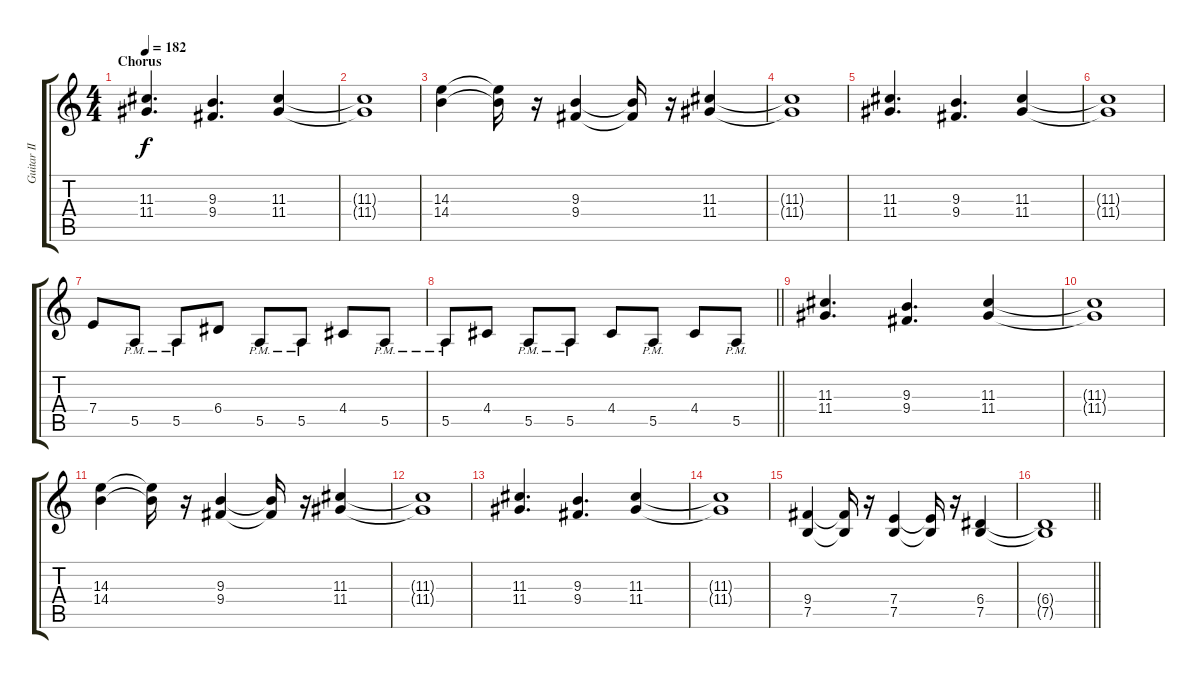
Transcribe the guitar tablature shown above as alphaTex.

\track ("Guitar II" "Guitar II") {instrument distortionguitar}
\staff {score tabs}
\tuning (B3 Gb3 D3 A2 E2 B1) {hide}
\ts (4 4)
\section ("" "Chorus")
\tempo 182
\clef g2
\ks c
(11.3 11.4).4{d dy f volume 10} (9.3 9.4).4{d} (11.3 11.4).4 |
(11.3{t} 11.4{t}).1 |
(14.3 14.4).4 (14.3{t} 14.4{t}).16 r.16 (9.3 9.4).4 (9.3{t} 9.4{t}).16 r.16 (11.3 11.4).4 |
(11.3{t} 11.4{t}).1 |
(11.3 11.4).4{d} (9.3 9.4).4{d} (11.3 11.4).4 |
(11.3{t} 11.4{t}).1 |
7.4.8 5.5{pm}.8 5.5{pm}.8 6.4.8 5.5{pm}.8 5.5{pm}.8 4.4.8 5.5{pm}.8 |
\barLineRight lightlight
5.5{pm}.8 4.4.8 5.5{pm}.8 5.5{pm}.8 4.4.8 5.5{pm}.8 4.4.8 5.5{pm}.8 |
\section ("" "")
(11.3 11.4).4{d volume 10} (9.3 9.4).4{d} (11.3 11.4).4 |
(11.3{t} 11.4{t}).1 |
(14.3 14.4).4 (14.3{t} 14.4{t}).16 r.16 (9.3 9.4).4 (9.3{t} 9.4{t}).16 r.16 (11.3 11.4).4 |
(11.3{t} 11.4{t}).1 |
(11.3 11.4).4{d} (9.3 9.4).4{d} (11.3 11.4).4 |
(11.3{t} 11.4{t}).1 |
(9.4 7.5).4{volume 14} (9.4{t} 7.5{t}).16 r.16 (7.4 7.5).4 (7.4{t} 7.5{t}).16 r.16 (6.4 7.5).4 |
\barLineRight lightlight
(6.4{t} 7.5{t}).1
